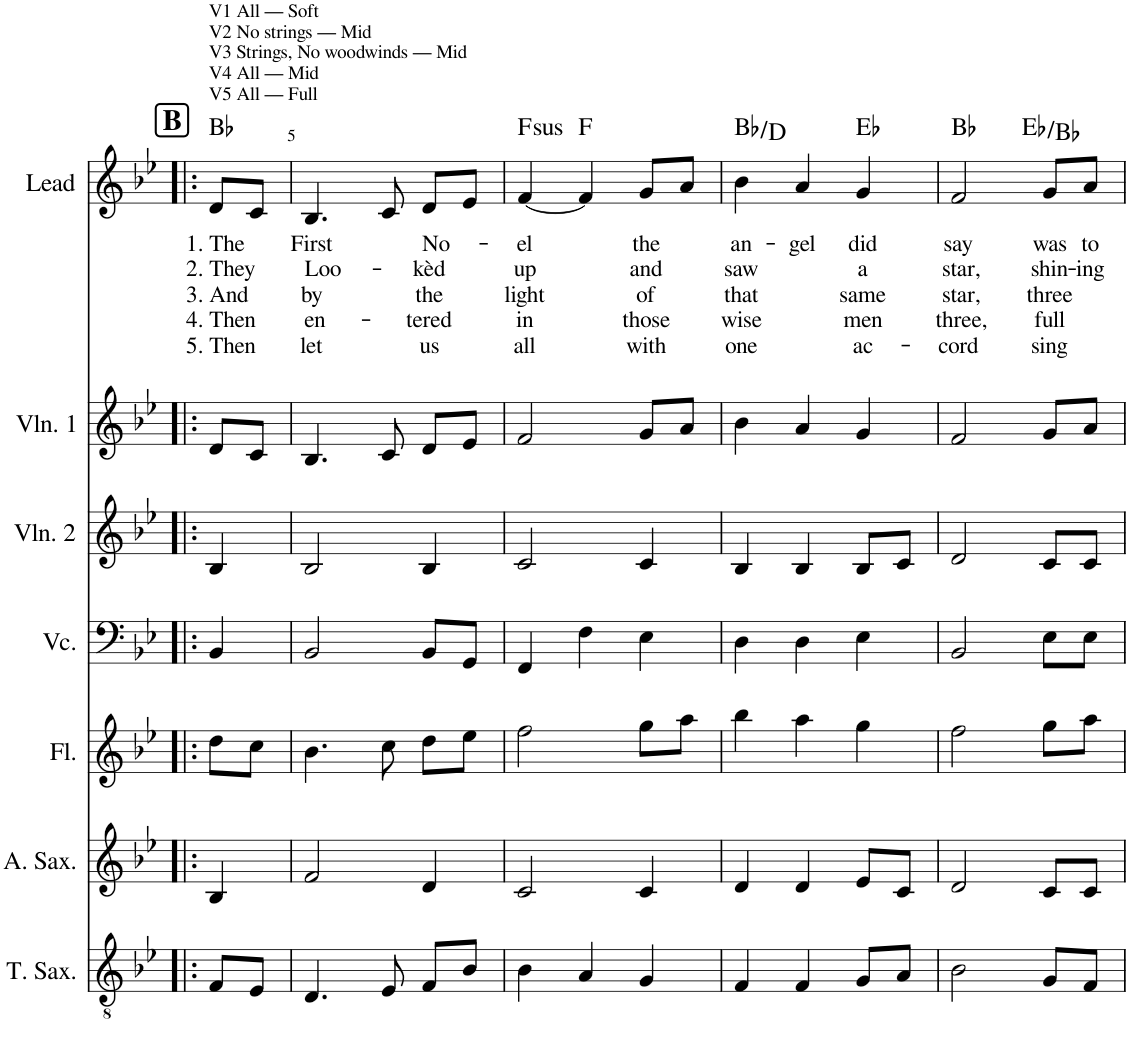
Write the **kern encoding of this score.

**kern	**kern	**kern	**kern	**kern	**kern	**kern	**text	**text	**text	**text	**text	**harte
*part7	*part6	*part5	*part4	*part3	*part2	*part1	*part1	*part1	*part1	*part1	*part1	*part1
*staff7	*staff6	*staff5	*staff4	*staff3	*staff2	*staff1	*staff1	*staff1	*staff1	*staff1	*staff1	*
*I"Tenor Saxophone	*I"Alto Saxophone	*I"Flute	*I"Violoncello	*I"Violin 2	*I"Violin 1	*I"Lead	*	*	*	*	*	*
*I'T. Sax.	*I'A. Sax.	*I'Fl.	*I'Vc.	*I'Vln. 2	*I'Vln. 1	*I'Lead	*	*	*	*	*	*
!!LO:PB:g=z
*clefGv2	*clefG2	*clefG2	*clefF4	*clefG2	*clefG2	*clefG2	*	*	*	*	*	*
*ITrd8c14	*ITrd5c9	*	*	*	*	*	*	*	*	*	*	*
*k[b-e-]	*k[b-e-]	*k[b-e-]	*k[b-e-]	*k[b-e-]	*k[b-e-]	*k[b-e-]	*	*	*	*	*	*
*M3/4	*M3/4	*M3/4	*M3/4	*M3/4	*M3/4	*M3/4	*	*	*	*	*	*
!!LO:REH:place=s1:a:B:cj:fs=14:t=B
=4X1!|:	=4X1!|:	=4X1!|:	=4X1!|:	=4X1!|:	=4X1!|:	=4X1!|:	=4X1!|:	=4X1!|:	=4X1!|:	=4X1!|:	=4X1!|:	=4X1!|:
!	!	!	!	!	!	!LO:TX:a:t=V1 All —&nbsp;Soft	!	!	!	!	!	!
!	!	!	!	!	!	!LO:TX:a:t=V2 No strings — Mid	!	!	!	!	!	!
!	!	!	!	!	!	!LO:TX:a:t=V3 Strings, No woodwinds —&nbsp;Mid	!	!	!	!	!	!
!	!	!	!	!	!	!LO:TX:a:t=V4 All —&nbsp;Mid	!	!	!	!	!	!
!	!	!	!	!	!	!LO:TX:a:t=V5 All — Full	!	!	!	!	!	!
!	!	!	!	!	!	!	!LO:LY:b	!LO:LY:b	!LO:LY:b	!LO:LY:b	!LO:LY:b	!
8F/L	4B-/	8dd\L	4BB-/	4B-/	8d/L	8d/L	1. The	2. They	3. And	4. Then	5. Then	Bb:maj
8E-/J	.	8cc\J	.	.	8c/J	8c/J	.	.	.	.	.	.
=5	=5	=5	=5	=5	=5	=5	=5	=5	=5	=5	=5	=5
!	!	!	!	!	!	!	!LO:LY:b	!LO:LY:b	!LO:LY:b	!LO:LY:b	!LO:LY:b	!
4.D/	2f/	4.b-\	2BB-/	2B-/	4.B-/	4.B-/	First	Loo-	by	en-	let	.
8E-/	.	8cc\	.	.	8c/	8c/	.	.	.	.	.	.
!	!	!	!	!	!	!	!LO:LY:b	!LO:LY:b	!LO:LY:b	!LO:LY:b	!LO:LY:b	!
8F/L	4d/	8dd\L	8BB-/L	4B-/	8d/L	8d/L	No-	-kèd	the	-tered	us	.
8B-/J	.	8ee-\J	8GG/J	.	8e-/J	8e-/J	.	.	.	.	.	.
=6	=6	=6	=6	=6	=6	=6	=6	=6	=6	=6	=6	=6
!	!	!	!	!	!	!	!LO:LY:b	!LO:LY:b	!LO:LY:b	!LO:LY:b	!LO:LY:b	!LO:H:kt=sus
4B-\	2c/	2ff\	4FF/	2c/	2f/	[4f/	-el	up	light	in	all	F:sus4
4A/	.	.	4F\	.	.	4f/]	.	.	.	.	.	F:maj
!	!	!	!	!	!	!	!LO:LY:b	!LO:LY:b	!LO:LY:b	!LO:LY:b	!LO:LY:b	!
4G/	4c/	8gg\L	4E-\	4c/	8g/L	8g/L	the	and	of	those	with	.
.	.	8aa\J	.	.	8a/J	8a/J	.	.	.	.	.	.
=7	=7	=7	=7	=7	=7	=7	=7	=7	=7	=7	=7	=7
!	!	!	!	!	!	!	!LO:LY:b	!LO:LY:b	!LO:LY:b	!LO:LY:b	!LO:LY:b	!
4F/	4d/	4bb-\	4D\	4B-/	4b-\	4b-\	an-	saw	that	wise	one	Bb:maj/3
!	!	!	!	!	!	!	!LO:LY:b	!	!	!	!	!
4F/	4d/	4aa\	4D\	4B-/	4a/	4a/	-gel	.	.	.	.	.
!	!	!	!	!	!	!	!LO:LY:b	!LO:LY:b	!LO:LY:b	!LO:LY:b	!LO:LY:b	!
8G/L	8e-/L	4gg\	4E-\	8B-/L	4g/	4g/	did	a	same	men	ac-	Eb:maj
8A/J	8c/J	.	.	8c/J	.	.	.	.	.	.	.	.
=8	=8	=8	=8	=8	=8	=8	=8	=8	=8	=8	=8	=8
!	!	!	!	!	!	!	!LO:LY:b	!LO:LY:b	!LO:LY:b	!LO:LY:b	!LO:LY:b	!
2B-\	2d/	2ff\	2BB-/	2d/	2f/	2f/	say	star,	star,	three,	-cord	Bb:maj
!	!	!	!	!	!	!	!LO:LY:b	!LO:LY:b	!LO:LY:b	!LO:LY:b	!LO:LY:b	!
8G/L	8c/L	8gg\L	8E-\L	8c/L	8g/L	8g/L	was	shin-	three	full	sing	Eb:maj/5
!	!	!	!	!	!	!	!LO:LY:b	!LO:LY:b	!	!	!	!
8F/J	8c/J	8aa\J	8E-\J	8c/J	8a/J	8a/J	to	-ing	.	.	.	.
=	=	=	=	=	=	=	=	=	=	=	=	=
*-	*-	*-	*-	*-	*-	*-	*-	*-	*-	*-	*-	*-
